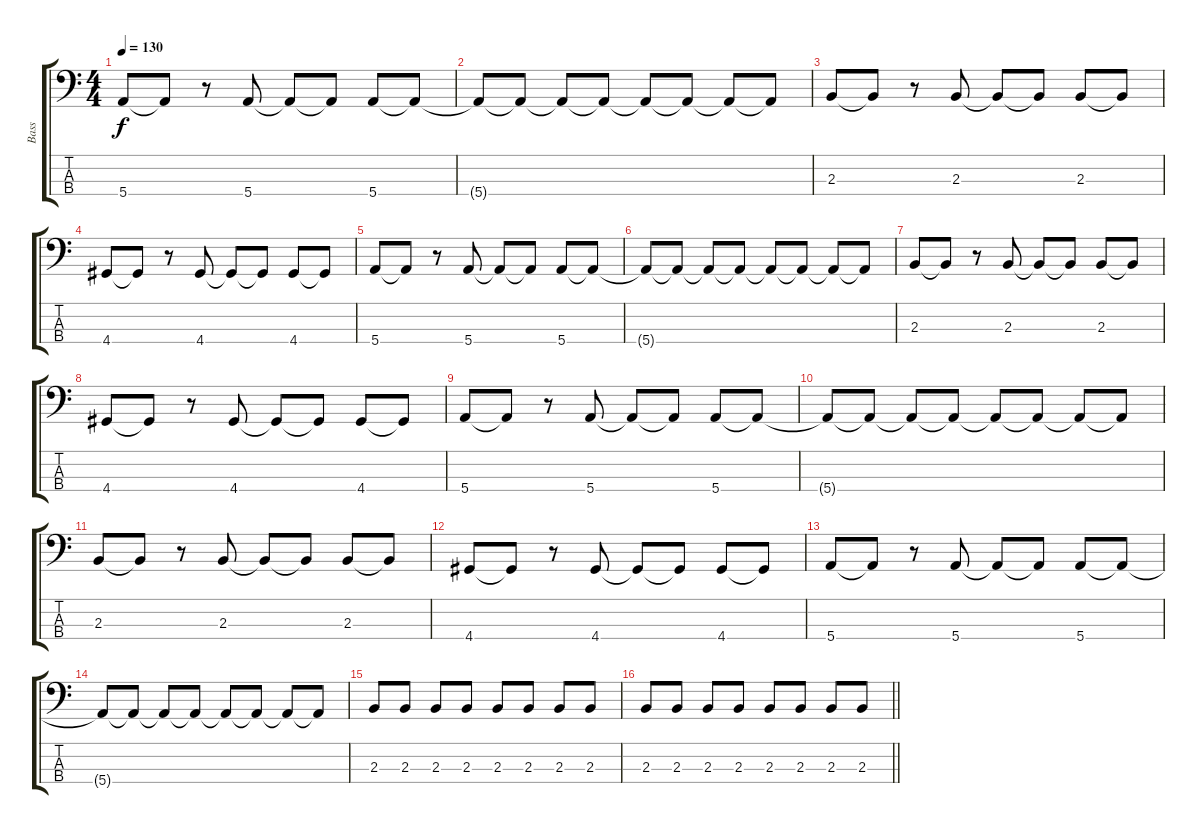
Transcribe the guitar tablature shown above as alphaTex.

\track ("Bass" "Bass") {instrument electricbassfinger}
\staff {score tabs}
\tuning (G2 D2 A1 E1) {hide}
\ts (4 4)
\tempo 130
\clef f4
\ks c
5.4.8{dy f} 5.4{t}.8 r.8 5.4.8 5.4{t}.8 5.4{t}.8 5.4.8 5.4{t}.8 |
5.4{t}.8 5.4{t}.8 5.4{t}.8 5.4{t}.8 5.4{t}.8 5.4{t}.8 5.4{t}.8 5.4{t}.8 |
2.3.8 2.3{t}.8 r.8 2.3.8 2.3{t}.8 2.3{t}.8 2.3.8 2.3{t}.8 |
4.4.8 4.4{t}.8 r.8 4.4.8 4.4{t}.8 4.4{t}.8 4.4.8 4.4{t}.8 |
5.4.8 5.4{t}.8 r.8 5.4.8 5.4{t}.8 5.4{t}.8 5.4.8 5.4{t}.8 |
5.4{t}.8 5.4{t}.8 5.4{t}.8 5.4{t}.8 5.4{t}.8 5.4{t}.8 5.4{t}.8 5.4{t}.8 |
2.3.8 2.3{t}.8 r.8 2.3.8 2.3{t}.8 2.3{t}.8 2.3.8 2.3{t}.8 |
4.4.8 4.4{t}.8 r.8 4.4.8 4.4{t}.8 4.4{t}.8 4.4.8 4.4{t}.8 |
5.4.8 5.4{t}.8 r.8 5.4.8 5.4{t}.8 5.4{t}.8 5.4.8 5.4{t}.8 |
5.4{t}.8 5.4{t}.8 5.4{t}.8 5.4{t}.8 5.4{t}.8 5.4{t}.8 5.4{t}.8 5.4{t}.8 |
2.3.8 2.3{t}.8 r.8 2.3.8 2.3{t}.8 2.3{t}.8 2.3.8 2.3{t}.8 |
4.4.8 4.4{t}.8 r.8 4.4.8 4.4{t}.8 4.4{t}.8 4.4.8 4.4{t}.8 |
5.4.8 5.4{t}.8 r.8 5.4.8 5.4{t}.8 5.4{t}.8 5.4.8 5.4{t}.8 |
5.4{t}.8 5.4{t}.8 5.4{t}.8 5.4{t}.8 5.4{t}.8 5.4{t}.8 5.4{t}.8 5.4{t}.8 |
2.3.8 2.3.8 2.3.8 2.3.8 2.3.8 2.3.8 2.3.8 2.3.8 |
\barLineRight lightlight
2.3.8 2.3.8 2.3.8 2.3.8 2.3.8 2.3.8 2.3.8 2.3.8
